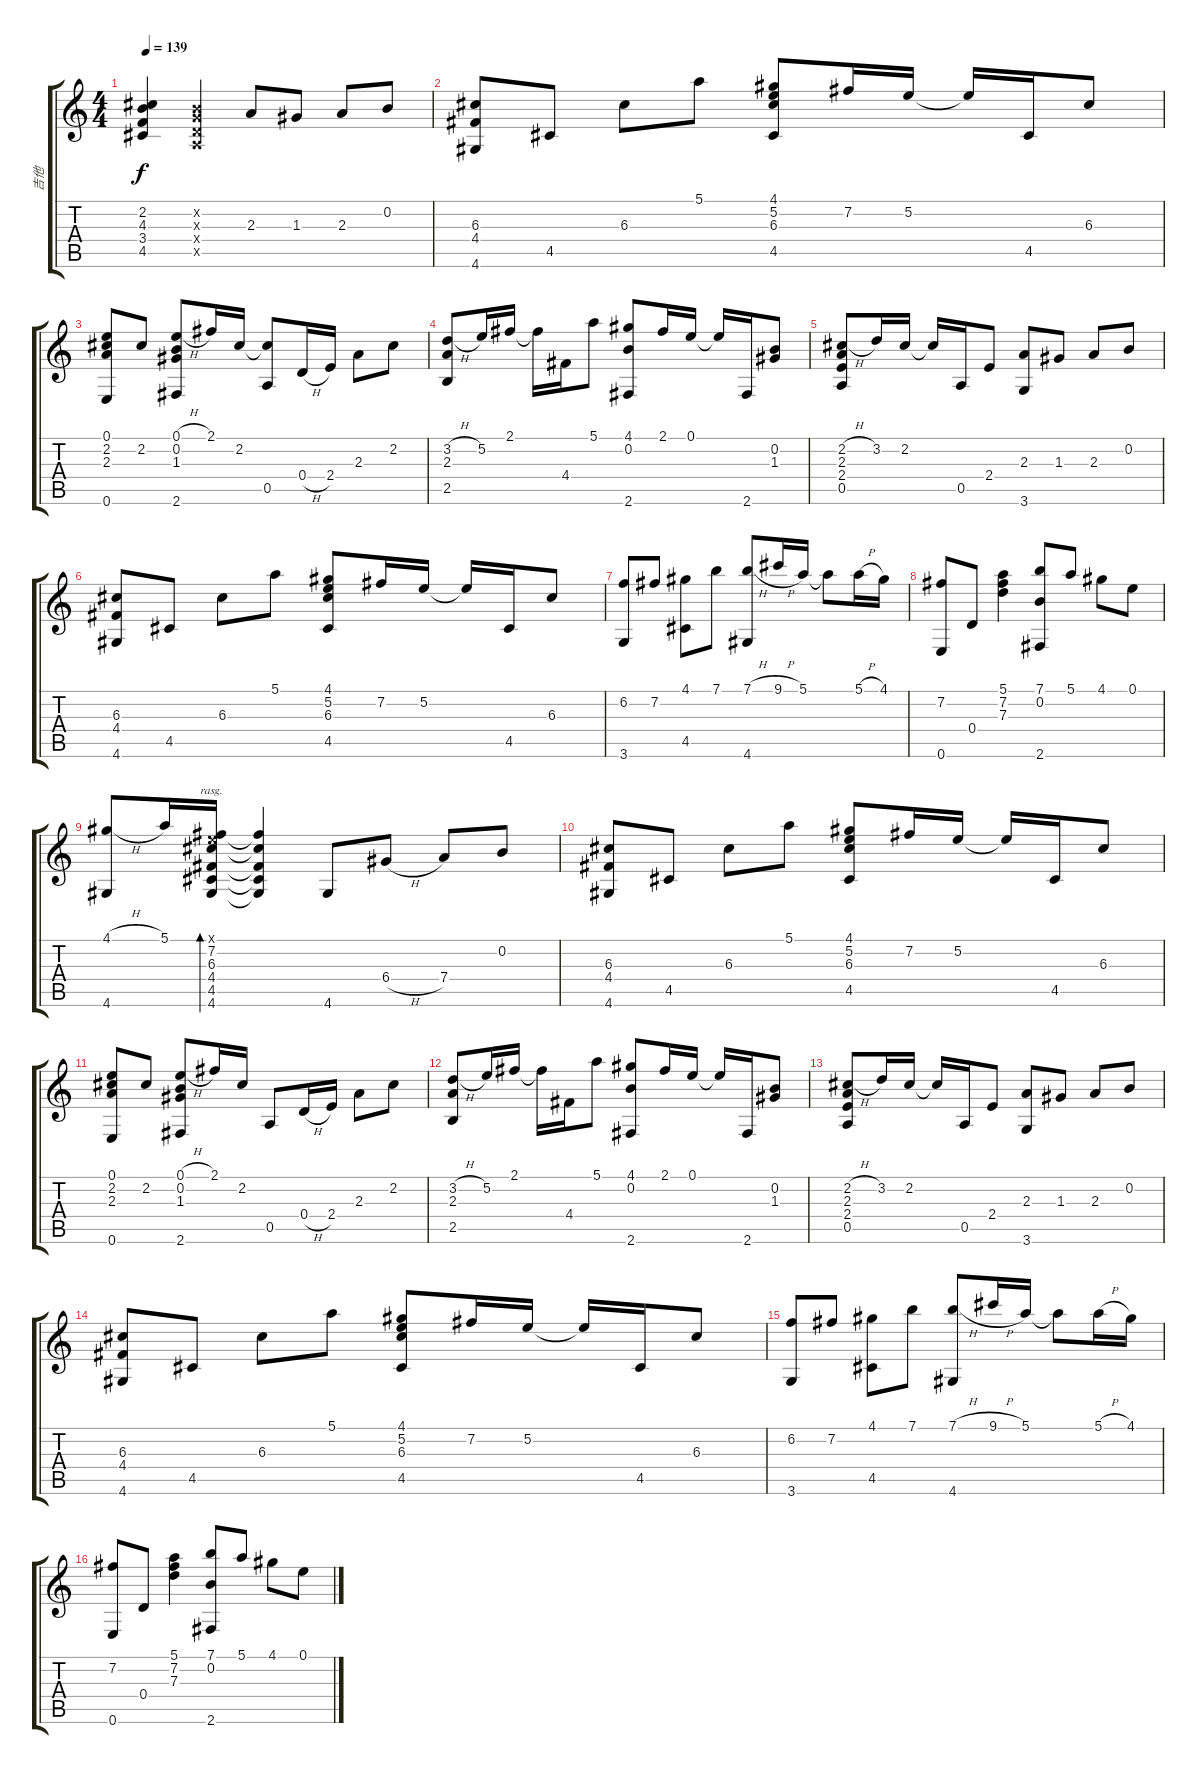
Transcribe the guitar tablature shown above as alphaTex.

\track ("吉他" "吉他") {instrument acousticguitarsteel}
\staff {score tabs}
\tuning (E4 B3 G3 D3 A2 E2) {hide}
\ts (4 4)
\tempo 139
\clef g2
\ks c
(2.2 4.3 3.4 4.5).4{dy f} (0.2{x} 0.3{x} 0.4{x} 0.5{x}).4 2.3.8 1.3.8 2.3.8 0.2.8 |
(6.3 4.4 4.6).8 4.5.8 6.3.8 5.1.8 (4.1 5.2 6.3 4.5).8 7.2.16 5.2.16 5.2{t}.16 4.5.16 6.3.8 |
(0.1 2.2 2.3 0.6).8 2.2.8 (0.1{h} 0.2 1.3 2.6).8 2.1.16 2.2.16 (2.2{t} 0.5).8 0.4{h}.16 2.4.16 2.3.8 2.2.8 |
(3.2{h} 2.3 2.5).8 5.2.16 2.1.16 2.1{t}.16 4.4.16 5.1.8 (4.1 0.2 2.6).8 2.1.16 0.1.16 0.1{t}.16 2.6.16 (0.2 1.3).8 |
(2.2{h} 2.3 2.4 0.5).8 3.2.16 2.2.16 2.2{t}.16 0.5.16 2.4.8 (2.3 3.6).8 1.3.8 2.3.8 0.2.8 |
(6.3 4.4 4.6).8 4.5.8 6.3.8 5.1.8 (4.1 5.2 6.3 4.5).8 7.2.16 5.2.16 5.2{t}.16 4.5.16 6.3.8 |
(6.2 3.6).8 7.2.8 (4.1 4.5).8 7.1.8 (7.1{h} 4.6).8 9.1{h}.16 5.1.16 5.1{t}.8 5.1{h}.16 4.1.16 |
(7.2 0.6).8 0.4.8 (5.1 7.2 7.3).4 (7.1 0.2 2.6).8 5.1.8 4.1.8 0.1.8 |
(4.1{h} 4.6).8 5.1.16 (0.1{x} 7.2 6.3 4.4 4.5 4.6).16{bd 60 rasg ii} (7.2{t} 6.3{t} 4.4{t} 4.5{t} 4.6{t}).4 4.6.8 6.4{h}.8 7.4.8 0.2.8 |
(6.3 4.4 4.6).8 4.5.8 6.3.8 5.1.8 (4.1 5.2 6.3 4.5).8 7.2.16 5.2.16 5.2{t}.16 4.5.16 6.3.8 |
(0.1 2.2 2.3 0.6).8 2.2.8 (0.1{h} 0.2 1.3 2.6).8 2.1.16 2.2.16 0.5.8 0.4{h}.16 2.4.16 2.3.8 2.2.8 |
(3.2{h} 2.3 2.5).8 5.2.16 2.1.16 2.1{t}.16 4.4.16 5.1.8 (4.1 0.2 2.6).8 2.1.16 0.1.16 0.1{t}.16 2.6.16 (0.2 1.3).8 |
(2.2{h} 2.3 2.4 0.5).8 3.2.16 2.2.16 2.2{t}.16 0.5.16 2.4.8 (2.3 3.6).8 1.3.8 2.3.8 0.2.8 |
(6.3 4.4 4.6).8 4.5.8 6.3.8 5.1.8 (4.1 5.2 6.3 4.5).8 7.2.16 5.2.16 5.2{t}.16 4.5.16 6.3.8 |
(6.2 3.6).8 7.2.8 (4.1 4.5).8 7.1.8 (7.1{h} 4.6).8 9.1{h}.16 5.1.16 5.1{t}.8 5.1{h}.16 4.1.16 |
(7.2 0.6).8 0.4.8 (5.1 7.2 7.3).4 (7.1 0.2 2.6).8 5.1.8 4.1.8 0.1.8
